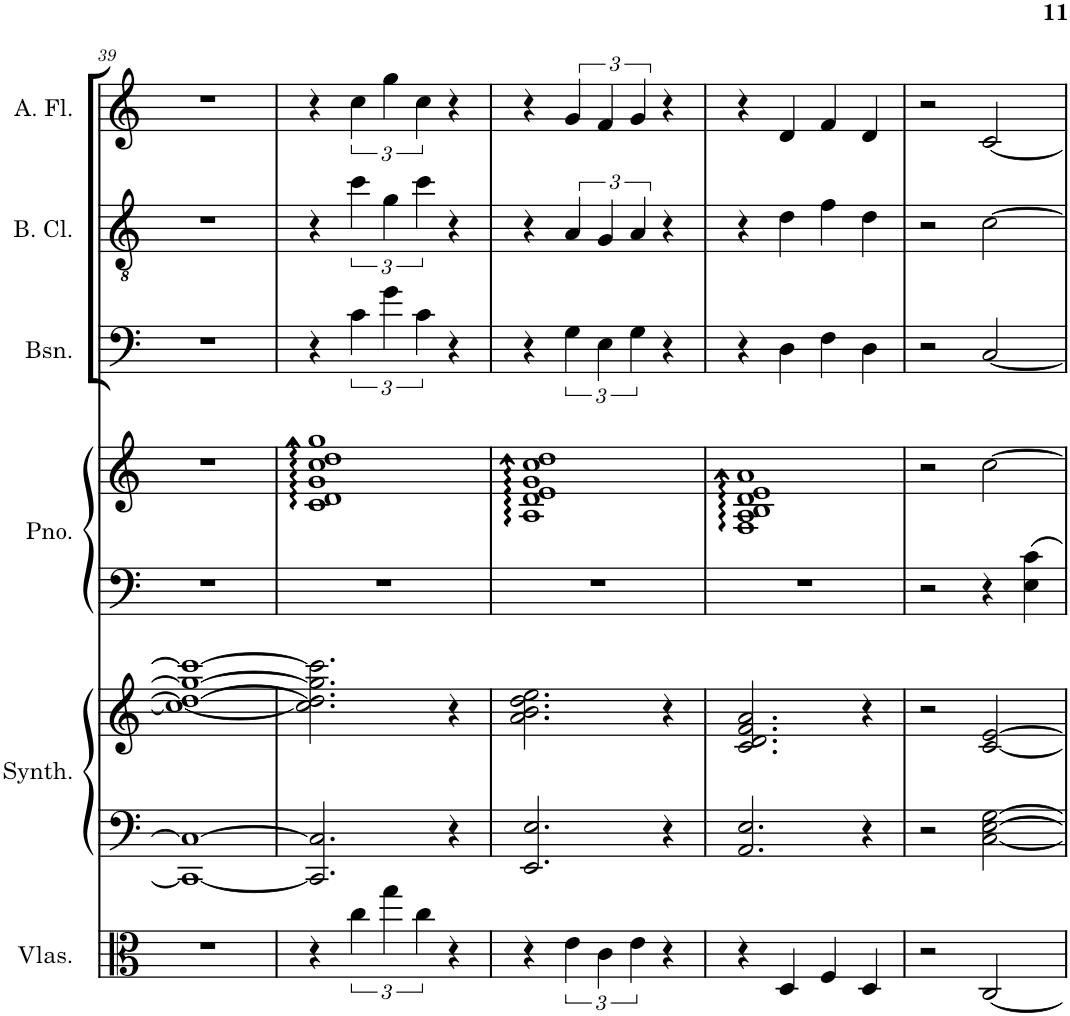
**kern	**kern	**kern	**kern	**kern	**kern	**kern	**kern
*part6	*part5	*part5	*part4	*part4	*part3	*part2	*part1
*staff8	*staff7	*staff6	*staff5	*staff4	*staff3	*staff2	*staff1
*I"Violas	*I"Metallic Synthesizer	*	*I"Piano	*	*I"Bassoon	*I"Bass Clarinet	*I"Alto Flute
*I'Vlas.	*I'Synth.	*	*I'Pno.	*	*I'Bsn.	*I'B. Cl.	*I'A. Fl.
!!LO:PB:g=z
*clefC3	*clefF4	*clefG2	*clefF4	*clefG2	*clefF4	*clefGv2	*clefG2
*	*	*	*	*	*	*ITrd8c14	*
*k[]	*k[]	*k[]	*k[]	*k[]	*k[]	*k[]	*k[]
*M4/4	*M4/4	*M4/4	*M4/4	*M4/4	*M4/4	*M4/4	*M4/4
=39	=39	=39	=39	=39	=39	=39	=39
1r	1CC_ 1C_	1cc_ 1dd_ 1gg_ 1ccc_	1r	1r	1r	1r	1r
=40	=40	=40	=40	=40	=40	=40	=40
4r	2.CC/] 2.C/]	2.cc\] 2.dd\] 2.gg\] 2.ccc\]	1r	1c:: 1d:: 1g:: 1cc:: 1dd:: 1gg::	4r	4r	4r
6cc\	.	.	.	.	6c\	6cc\	6cc\
6gg\	.	.	.	.	6g\	6g\	6gg\
6cc\	.	.	.	.	6c\	6cc\	6cc\
4r	4r	4r	.	.	4r	4r	4r
=41	=41	=41	=41	=41	=41	=41	=41
4r	2.EE/ 2.E/	2.a\ 2.b\ 2.dd\ 2.ee\	1r	1A:: 1d:: 1e:: 1g:: 1cc:: 1dd::	4r	4r	4r
6e\	.	.	.	.	6G\	6A/	6g/
6c\	.	.	.	.	6E\	6G/	6f/
6e\	.	.	.	.	6G\	6A/	6g/
4r	4r	4r	.	.	4r	4r	4r
=42	=42	=42	=42	=42	=42	=42	=42
4r	2.AA/ 2.E/	2.c/ 2.d/ 2.f/ 2.a/	1r	1F:: 1A:: 1B:: 1d:: 1e:: 1a::	4r	4r	4r
4D/	.	.	.	.	4D\	4d\	4d/
4F/	.	.	.	.	4F\	4f\	4f/
4D/	4r	4r	.	.	4D\	4d\	4d/
=43	=43	=43	=43	=43	=43	=43	=43
2r	2r	2r	2r	2r	2r	2r	2r
[2C/	[2C\ [2E\ [2G\	[2c/ [2e/	4r	[2cc\	[2C/	[2c\	[2c/
.	.	.	4E\ 4c\	.	.	.	.
=	=	=	=	=	=	=	=
*-	*-	*-	*-	*-	*-	*-	*-
